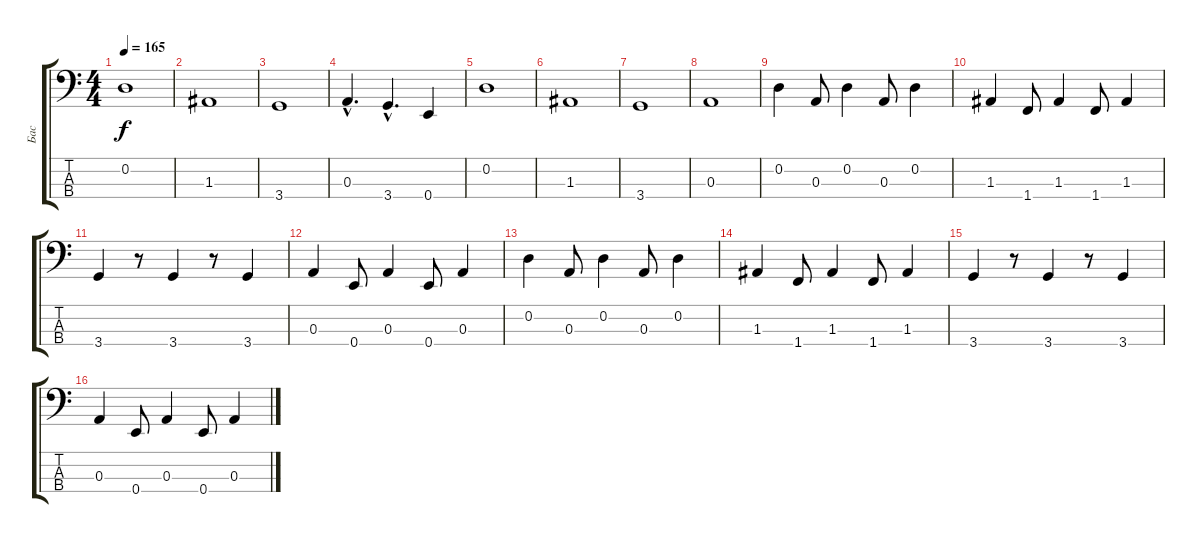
\track ("Бас" "Бас") {instrument fretlessbass}
\staff {score tabs}
\tuning (G2 D2 A1 E1) {hide}
\ts (4 4)
\tempo 165
\clef f4
\ks c
0.2.1{dy f instrument fretlessbass} |
1.3.1 |
3.4.1 |
0.3{hac}.4{d} 3.4{hac}.4{d} 0.4.4 |
0.2.1 |
1.3.1 |
3.4.1 |
0.3.1 |
0.2.4 0.3.8 0.2.4 0.3.8 0.2.4 |
1.3.4 1.4.8 1.3.4 1.4.8 1.3.4 |
3.4.4 r.8 3.4.4 r.8 3.4.4 |
0.3.4 0.4.8 0.3.4 0.4.8 0.3.4 |
0.2.4 0.3.8 0.2.4 0.3.8 0.2.4 |
1.3.4 1.4.8 1.3.4 1.4.8 1.3.4 |
3.4.4 r.8 3.4.4 r.8 3.4.4 |
0.3.4 0.4.8 0.3.4 0.4.8 0.3.4
